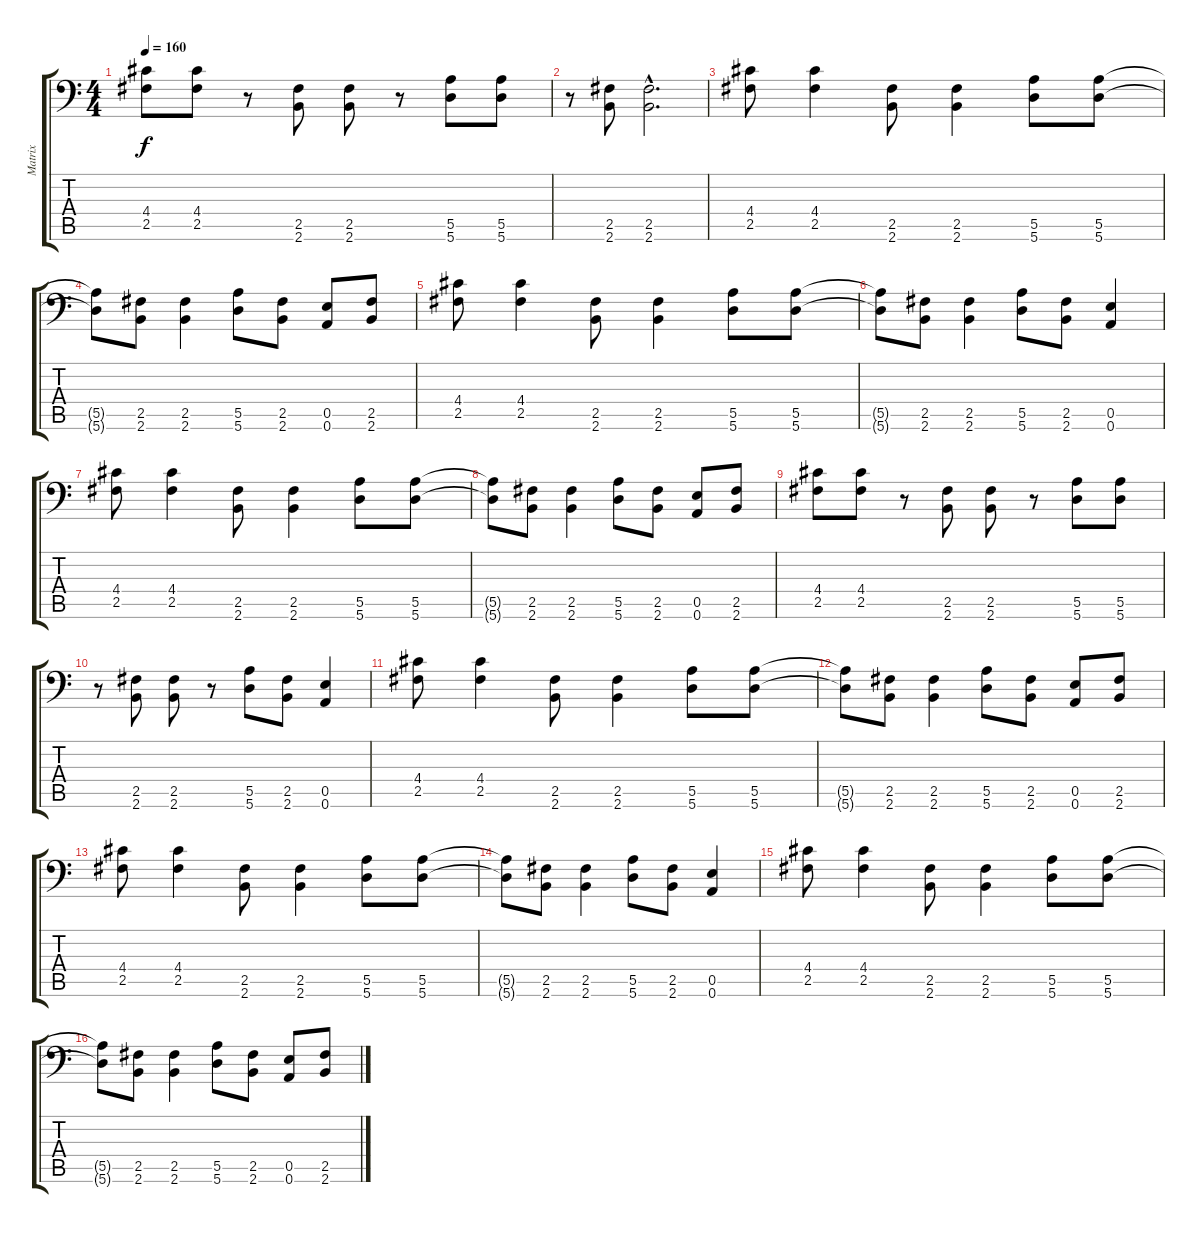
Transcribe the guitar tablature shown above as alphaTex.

\track ("Matrix" "Matrix") {instrument distortionguitar}
\staff {score tabs}
\tuning (B3 Gb3 D3 A2 E2 A1) {hide}
\ts (4 4)
\tempo 160
\clef f4
\ks c
(4.4 2.5).8{dy f instrument distortionguitar} (4.4 2.5).8 r.8 (2.5 2.6).8 (2.5 2.6).8 r.8 (5.5 5.6).8 (5.5 5.6).8 |
r.8 (2.5 2.6).8 (2.5{hac} 2.6{hac}).2{d} |
(4.4 2.5).8 (4.4 2.5).4 (2.5 2.6).8 (2.5 2.6).4 (5.5 5.6).8 (5.5 5.6).8 |
(5.5{t} 5.6{t}).8 (2.5 2.6).8 (2.5 2.6).4 (5.5 5.6).8 (2.5 2.6).8 (0.5 0.6).8 (2.5 2.6).8 |
(4.4 2.5).8 (4.4 2.5).4 (2.5 2.6).8 (2.5 2.6).4 (5.5 5.6).8 (5.5 5.6).8 |
(5.5{t} 5.6{t}).8 (2.5 2.6).8 (2.5 2.6).4 (5.5 5.6).8 (2.5 2.6).8 (0.5 0.6).4 |
(4.4 2.5).8 (4.4 2.5).4 (2.5 2.6).8 (2.5 2.6).4 (5.5 5.6).8 (5.5 5.6).8 |
(5.5{t} 5.6{t}).8 (2.5 2.6).8 (2.5 2.6).4 (5.5 5.6).8 (2.5 2.6).8 (0.5 0.6).8 (2.5 2.6).8 |
(4.4 2.5).8 (4.4 2.5).8 r.8 (2.5 2.6).8 (2.5 2.6).8 r.8 (5.5 5.6).8 (5.5 5.6).8 |
r.8 (2.5 2.6).8 (2.5 2.6).8 r.8 (5.5 5.6).8 (2.5 2.6).8 (0.5 0.6).4 |
(4.4 2.5).8 (4.4 2.5).4 (2.5 2.6).8 (2.5 2.6).4 (5.5 5.6).8 (5.5 5.6).8 |
(5.5{t} 5.6{t}).8 (2.5 2.6).8 (2.5 2.6).4 (5.5 5.6).8 (2.5 2.6).8 (0.5 0.6).8 (2.5 2.6).8 |
(4.4 2.5).8 (4.4 2.5).4 (2.5 2.6).8 (2.5 2.6).4 (5.5 5.6).8 (5.5 5.6).8 |
(5.5{t} 5.6{t}).8 (2.5 2.6).8 (2.5 2.6).4 (5.5 5.6).8 (2.5 2.6).8 (0.5 0.6).4 |
(4.4 2.5).8 (4.4 2.5).4 (2.5 2.6).8 (2.5 2.6).4 (5.5 5.6).8 (5.5 5.6).8 |
(5.5{t} 5.6{t}).8 (2.5 2.6).8 (2.5 2.6).4 (5.5 5.6).8 (2.5 2.6).8 (0.5 0.6).8 (2.5 2.6).8
